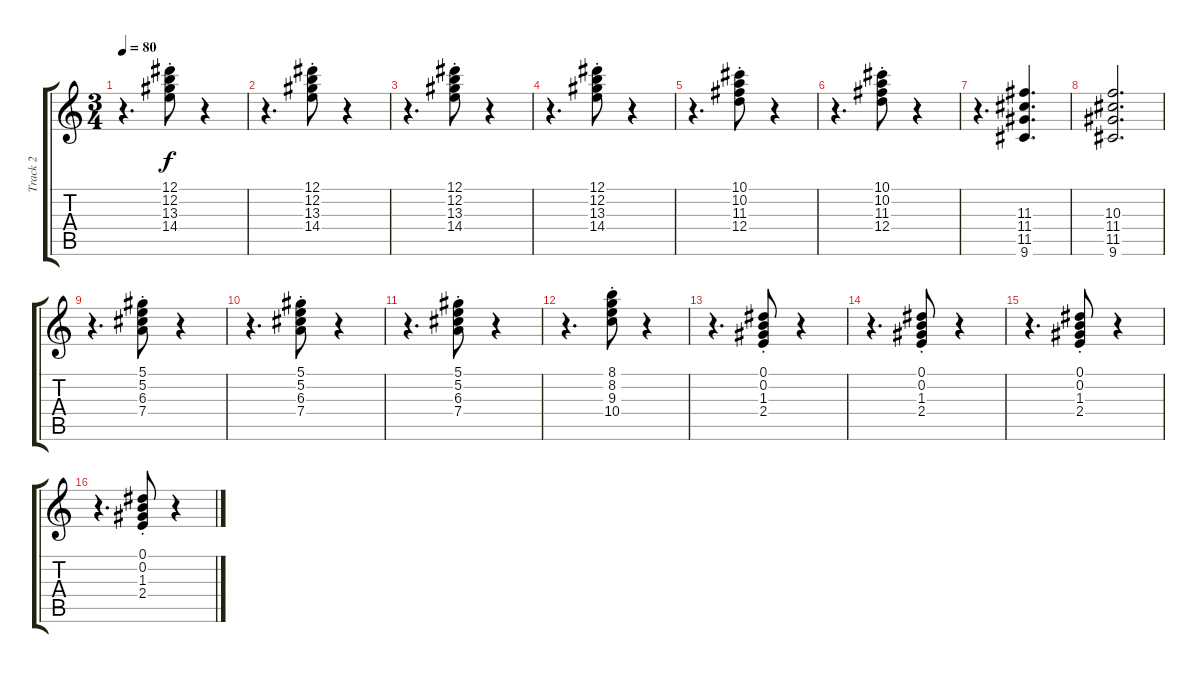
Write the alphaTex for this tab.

\track ("Track 2" "Track 2") {instrument electricguitarclean}
\staff {score tabs}
\tuning (Eb4 B3 G3 D3 A2 E2) {hide}
\ts (3 4)
\tempo 80
\clef g2
\ks c
r.4{d dy f} (12.1{st} 12.2{st} 13.3{st} 14.4{st}).8 r.4 |
r.4{d} (12.1{st} 12.2{st} 13.3{st} 14.4{st}).8 r.4 |
r.4{d} (12.1{st} 12.2{st} 13.3{st} 14.4{st}).8 r.4 |
r.4{d} (12.1{st} 12.2{st} 13.3{st} 14.4{st}).8 r.4 |
r.4{d} (10.1{st} 10.2{st} 11.3{st} 12.4{st}).8 r.4 |
r.4{d} (10.1{st} 10.2{st} 11.3{st} 12.4{st}).8 r.4 |
r.4{d} (11.3 11.4 11.5 9.6).4{d} |
(10.3 11.4 11.5 9.6).2{d} |
r.4{d} (5.1{st} 5.2{st} 6.3{st} 7.4{st}).8 r.4 |
r.4{d} (5.1{st} 5.2{st} 6.3{st} 7.4{st}).8 r.4 |
r.4{d} (5.1{st} 5.2{st} 6.3{st} 7.4{st}).8 r.4 |
r.4{d} (8.1{st} 8.2{st} 9.3{st} 10.4{st}).8 r.4 |
r.4{d} (0.1{st} 0.2{st} 1.3{st} 2.4{st}).8 r.4 |
r.4{d} (0.1{st} 0.2{st} 1.3{st} 2.4{st}).8 r.4 |
r.4{d} (0.1{st} 0.2{st} 1.3{st} 2.4{st}).8 r.4 |
r.4{d} (0.1{st} 0.2{st} 1.3{st} 2.4{st}).8 r.4
